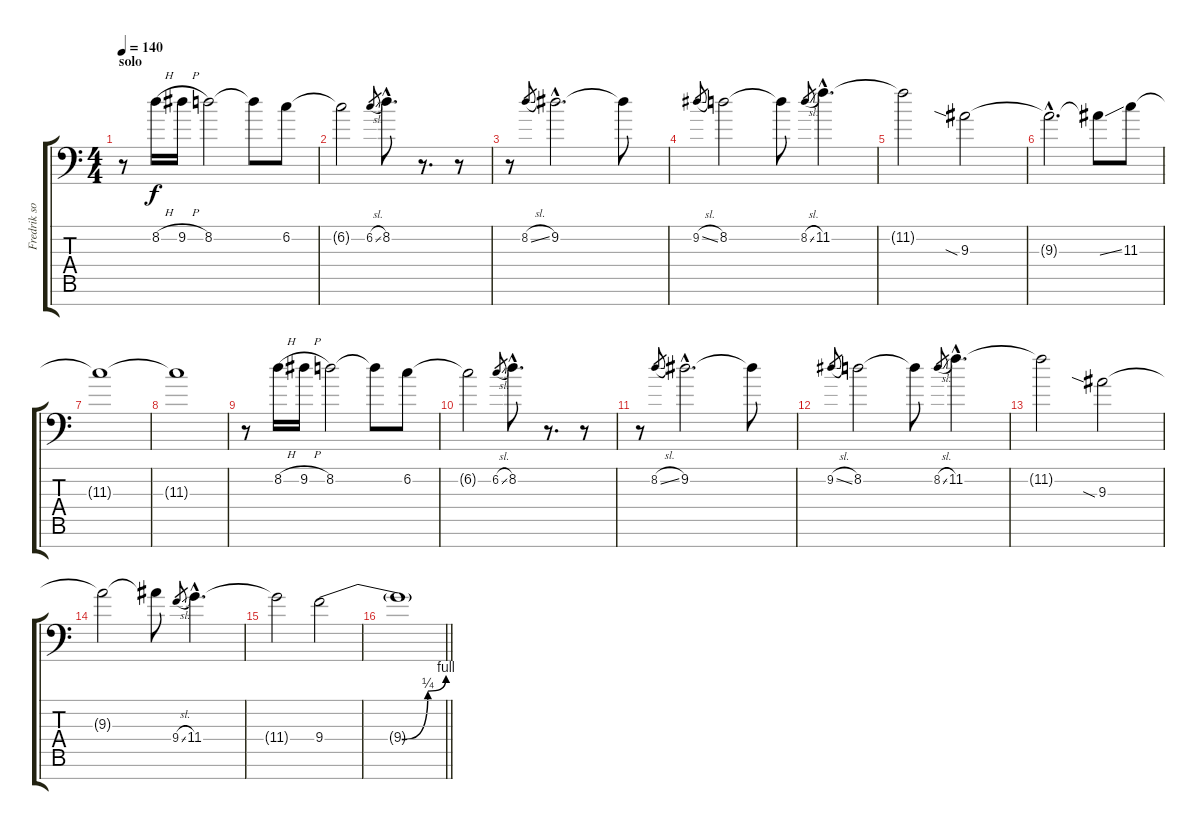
\track ("Fredrik solo" "Fredrik so") {instrument overdrivenguitar}
\staff {score tabs}
\tuning (Bb3 Gb3 Db3 Ab2 Eb2 Bb1 F1) {hide}
\ts (4 4)
\section ("" "solo")
\tempo 140
\clef f4
\ks c
r.8{dy f} 8.2{h}.16 9.2{h}.16 8.2.2 8.2{t}.8 6.2.8 |
6.2{t}.2 6.2{sl}.8{gr} 8.2{hac}.8{d} r.8{d} r.8 |
r.8 8.2{sl}.8{gr} 9.2{hac}.2{d} 9.2{t}.8 |
9.2{sl}.8{gr} 8.2.2 8.2{t}.8 8.2{sl}.8{gr} 11.2{hac}.4{d} |
11.2{t}.2 9.3{sia}.2 |
9.3{hac t}.2{d} 9.3{ss t}.8 11.3.8 |
11.3{t}.1 |
11.3{t}.1 |
r.8 8.2{h}.16 9.2{h}.16 8.2.2 8.2{t}.8 6.2.8 |
6.2{t}.2 6.2{sl}.8{gr} 8.2{hac}.8{d} r.8{d} r.8 |
r.8 8.2{sl}.8{gr} 9.2{hac}.2{d} 9.2{t}.8 |
9.2{sl}.8{gr} 8.2.2 8.2{t}.8 8.2{sl}.8{gr} 11.2{hac}.4{d} |
11.2{t}.2 9.3{sia}.2 |
9.3{t}.2 9.3{t}.8 9.4{sl}.8{gr} 11.4{hac}.4{d} |
11.4{t}.2 9.4{be (custom 0 0 38 0 51 1 60 4)}.2 |
\barLineRight lightlight
9.4{t}.1
